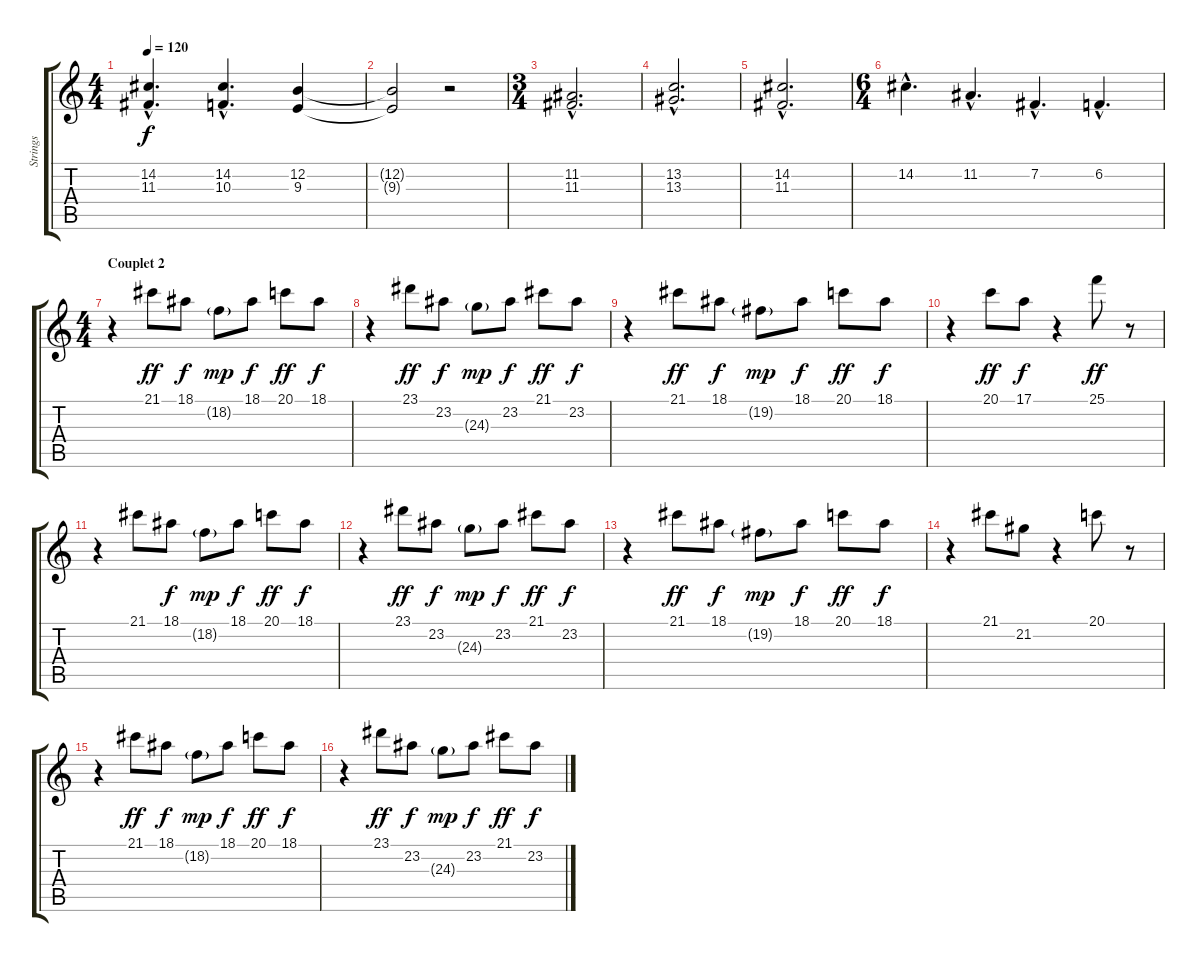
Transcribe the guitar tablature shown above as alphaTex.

\track ("Strings" "Strings") {instrument stringensemble1}
\staff {score tabs}
\tuning (E4 B3 G3 D3 A2 E2) {hide}
\ts (4 4)
\tempo 120
\clef g2
\ks c
(14.2{hac} 11.3{hac}).4{d dy f} (14.2{hac} 10.3{hac}).4{d} (12.2 9.3).4 |
(12.2{t} 9.3{t}).2 r.2 |
\ts (3 4)
(11.2{hac} 11.3{hac}).2{d} |
(13.2{hac} 13.3{hac}).2{d} |
(14.2{hac} 11.3{hac}).2{d} |
\ts (6 4)
14.2{hac}.4{d} 11.2{hac}.4{d} 7.2{hac}.4{d} 6.2{hac}.4{d} |
\ts (4 4)
\section ("" "Couplet 2")
r.4 21.1.8{dy ff} 18.1.8{dy f} 18.2{g}.8{dy mp} 18.1.8{dy f} 20.1.8{dy ff} 18.1.8{dy f} |
r.4 23.1.8{dy ff} 23.2.8{dy f} 24.3{g}.8{dy mp} 23.2.8{dy f} 21.1.8{dy ff} 23.2.8{dy f} |
r.4 21.1.8{dy ff} 18.1.8{dy f} 19.2{g}.8{dy mp} 18.1.8{dy f} 20.1.8{dy ff} 18.1.8{dy f} |
r.4 20.1.8{dy ff} 17.1.8{dy f} r.4 25.1.8{dy ff} r.8 |
r.4 21.1.8 18.1.8{dy f} 18.2{g}.8{dy mp} 18.1.8{dy f} 20.1.8{dy ff} 18.1.8{dy f} |
r.4 23.1.8{dy ff} 23.2.8{dy f} 24.3{g}.8{dy mp} 23.2.8{dy f} 21.1.8{dy ff} 23.2.8{dy f} |
r.4 21.1.8{dy ff} 18.1.8{dy f} 19.2{g}.8{dy mp} 18.1.8{dy f} 20.1.8{dy ff} 18.1.8{dy f} |
r.4 21.1.8 21.2.8 r.4 20.1.8 r.8 |
r.4 21.1.8{dy ff} 18.1.8{dy f} 18.2{g}.8{dy mp} 18.1.8{dy f} 20.1.8{dy ff} 18.1.8{dy f} |
r.4 23.1.8{dy ff} 23.2.8{dy f} 24.3{g}.8{dy mp} 23.2.8{dy f} 21.1.8{dy ff} 23.2.8{dy f}
